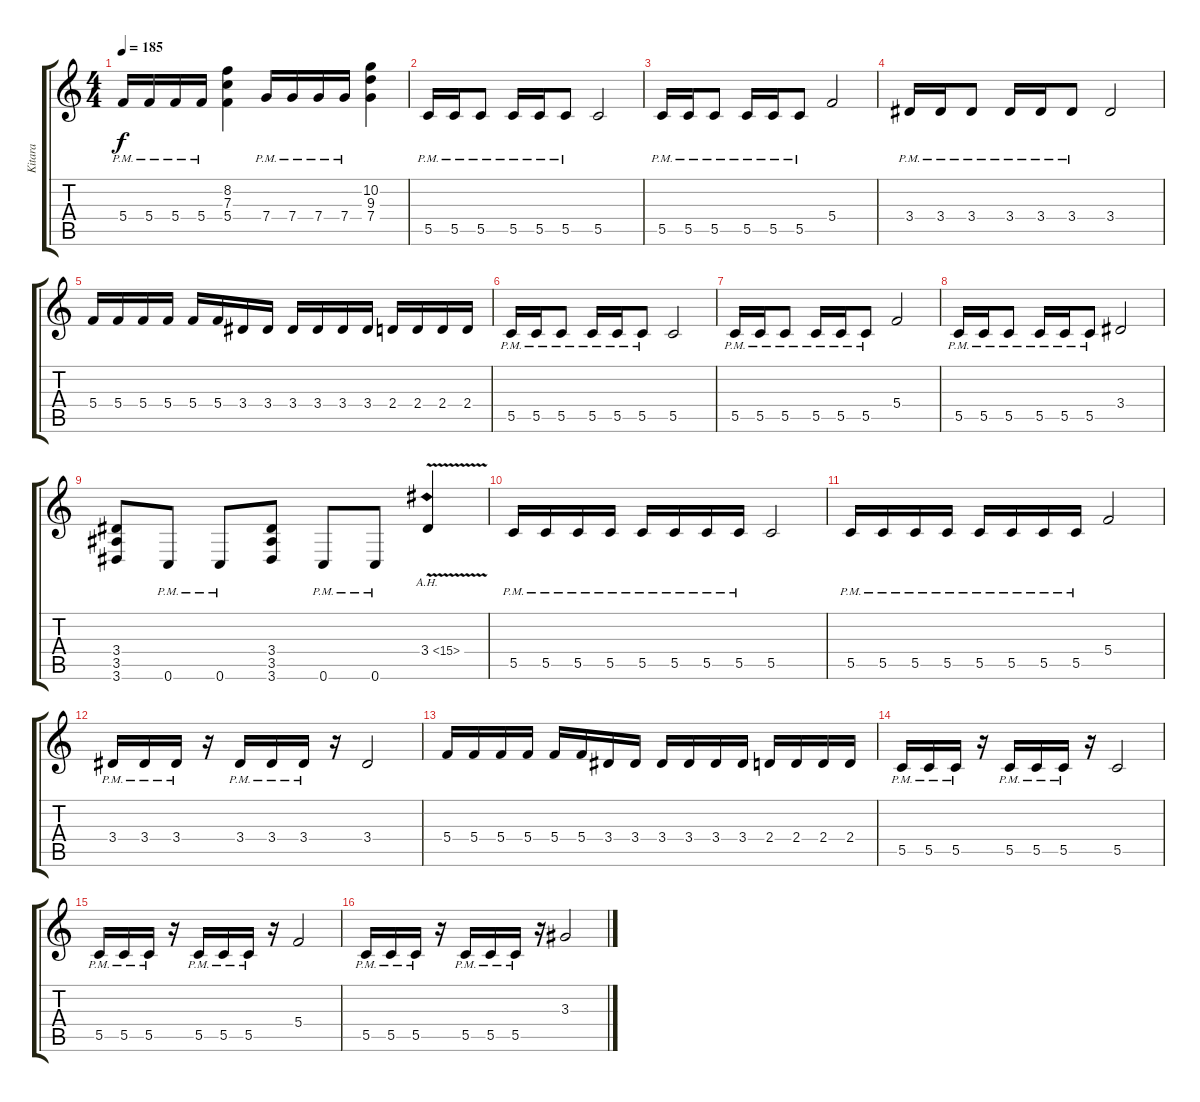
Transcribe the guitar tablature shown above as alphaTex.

\track ("Kitara" "Kitara") {instrument distortionguitar}
\staff {score tabs}
\tuning (D4 A3 F3 C3 G2 C2) {hide}
\ts (4 4)
\tempo 185
\clef g2
\ks c
5.4{pm}.16{dy f} 5.4{pm}.16 5.4{pm}.16 5.4{pm}.16 (8.2 7.3 5.4).4 7.4{pm}.16 7.4{pm}.16 7.4{pm}.16 7.4{pm}.16 (10.2 9.3 7.4).4 |
5.5{pm}.16 5.5{pm}.16 5.5{pm}.8 5.5{pm}.16 5.5{pm}.16 5.5{pm}.8 5.5.2 |
5.5{pm}.16 5.5{pm}.16 5.5{pm}.8 5.5{pm}.16 5.5{pm}.16 5.5{pm}.8 5.4.2 |
3.4{pm}.16 3.4{pm}.16 3.4{pm}.8 3.4{pm}.16 3.4{pm}.16 3.4{pm}.8 3.4.2 |
5.4.16 5.4.16 5.4.16 5.4.16 5.4.16 5.4.16 3.4.16 3.4.16 3.4.16 3.4.16 3.4.16 3.4.16 2.4.16 2.4.16 2.4.16 2.4.16 |
5.5{pm}.16 5.5{pm}.16 5.5{pm}.8 5.5{pm}.16 5.5{pm}.16 5.5{pm}.8 5.5.2 |
5.5{pm}.16 5.5{pm}.16 5.5{pm}.8 5.5{pm}.16 5.5{pm}.16 5.5{pm}.8 5.4.2 |
5.5{pm}.16 5.5{pm}.16 5.5{pm}.8 5.5{pm}.16 5.5{pm}.16 5.5{pm}.8 3.4.2 |
(3.4 3.5 3.6).8 0.6{pm}.8 0.6{pm}.8 (3.4 3.5 3.6).8 0.6{pm}.8 0.6{pm}.8 3.4{ah 12 v}.4{volume 16} |
5.5{pm}.16 5.5{pm}.16 5.5{pm}.16 5.5{pm}.16 5.5{pm}.16 5.5{pm}.16 5.5{pm}.16 5.5{pm}.16 5.5.2 |
5.5{pm}.16 5.5{pm}.16 5.5{pm}.16 5.5{pm}.16 5.5{pm}.16 5.5{pm}.16 5.5{pm}.16 5.5{pm}.16 5.4.2 |
3.4{pm}.16 3.4{pm}.16 3.4{pm}.16 r.16 3.4{pm}.16 3.4{pm}.16 3.4{pm}.16 r.16 3.4.2 |
5.4.16 5.4.16 5.4.16 5.4.16 5.4.16 5.4.16 3.4.16 3.4.16 3.4.16 3.4.16 3.4.16 3.4.16 2.4.16 2.4.16 2.4.16 2.4.16 |
5.5{pm}.16 5.5{pm}.16 5.5{pm}.16 r.16 5.5{pm}.16 5.5{pm}.16 5.5{pm}.16 r.16 5.5.2 |
5.5{pm}.16 5.5{pm}.16 5.5{pm}.16 r.16 5.5{pm}.16 5.5{pm}.16 5.5{pm}.16 r.16 5.4.2 |
5.5{pm}.16 5.5{pm}.16 5.5{pm}.16 r.16 5.5{pm}.16 5.5{pm}.16 5.5{pm}.16 r.16 3.3.2
